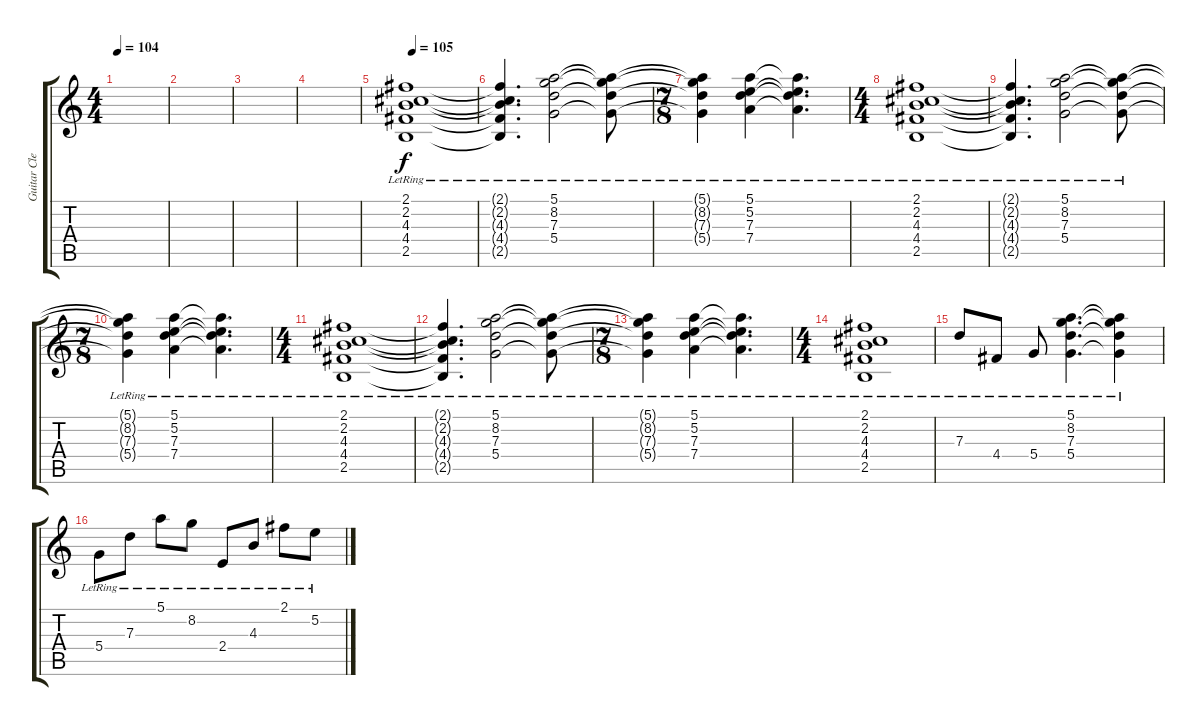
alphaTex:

\track ("Guitar Clean" "Guitar Cle") {instrument electricguitarclean}
\staff {score tabs}
\tuning (E4 B3 G3 D3 A2 E2) {hide}
\ts (4 4)
\tempo 104
\clef g2
\ks aminor
|
|
|
|
\tempo 105
(2.1{lr} 2.2{lr} 4.3{lr} 4.4{lr} 2.5{lr}).1 |
(2.1{lr t} 2.2{lr t} 4.3{lr t} 4.4{lr t} 2.5{lr t}).4{d} (5.1{lr} 8.2{lr} 7.3{lr} 5.4{lr}).2 (5.1{lr t} 8.2{lr t} 7.3{lr t} 5.4{lr t}).8 |
\ts (7 8)
(5.1{lr t} 8.2{lr t} 7.3{lr t} 5.4{lr t}).4 (5.1{lr} 5.2{lr} 7.3{lr} 7.4{lr}).4 (5.1{lr t} 5.2{lr t} 7.3{lr t} 7.4{lr t}).4{d} |
\ts (4 4)
(2.1{lr} 2.2{lr} 4.3{lr} 4.4{lr} 2.5{lr}).1 |
(2.1{lr t} 2.2{lr t} 4.3{lr t} 4.4{lr t} 2.5{lr t}).4{d} (5.1{lr} 8.2{lr} 7.3{lr} 5.4{lr}).2 (5.1{lr t} 8.2{lr t} 7.3{lr t} 5.4{lr t}).8 |
\ts (7 8)
(5.1{lr t} 8.2{lr t} 7.3{lr t} 5.4{lr t}).4 (5.1{lr} 5.2{lr} 7.3{lr} 7.4{lr}).4 (5.1{lr t} 5.2{lr t} 7.3{lr t} 7.4{lr t}).4{d} |
\ts (4 4)
(2.1{lr} 2.2{lr} 4.3{lr} 4.4{lr} 2.5{lr}).1 |
(2.1{lr t} 2.2{lr t} 4.3{lr t} 4.4{lr t} 2.5{lr t}).4{d} (5.1{lr} 8.2{lr} 7.3{lr} 5.4{lr}).2 (5.1{lr t} 8.2{lr t} 7.3{lr t} 5.4{lr t}).8 |
\ts (7 8)
(5.1{lr t} 8.2{lr t} 7.3{lr t} 5.4{lr t}).4 (5.1{lr} 5.2{lr} 7.3{lr} 7.4{lr}).4 (5.1{lr t} 5.2{lr t} 7.3{lr t} 7.4{lr t}).4{d} |
\ts (4 4)
(2.1{lr} 2.2{lr} 4.3{lr} 4.4{lr} 2.5{lr}).1 |
7.3{lr}.8 4.4{lr}.8 5.4{lr}.8 (5.1{lr} 8.2{lr} 7.3{lr} 5.4{lr}).4{d} (5.1{lr t} 8.2{lr t} 7.3{lr t} 5.4{lr t}).4 |
5.4{lr}.8 7.3{lr}.8 5.1{lr}.8 8.2{lr}.8 2.4{lr}.8 4.3{lr}.8 2.1{lr}.8 5.2{lr}.8
